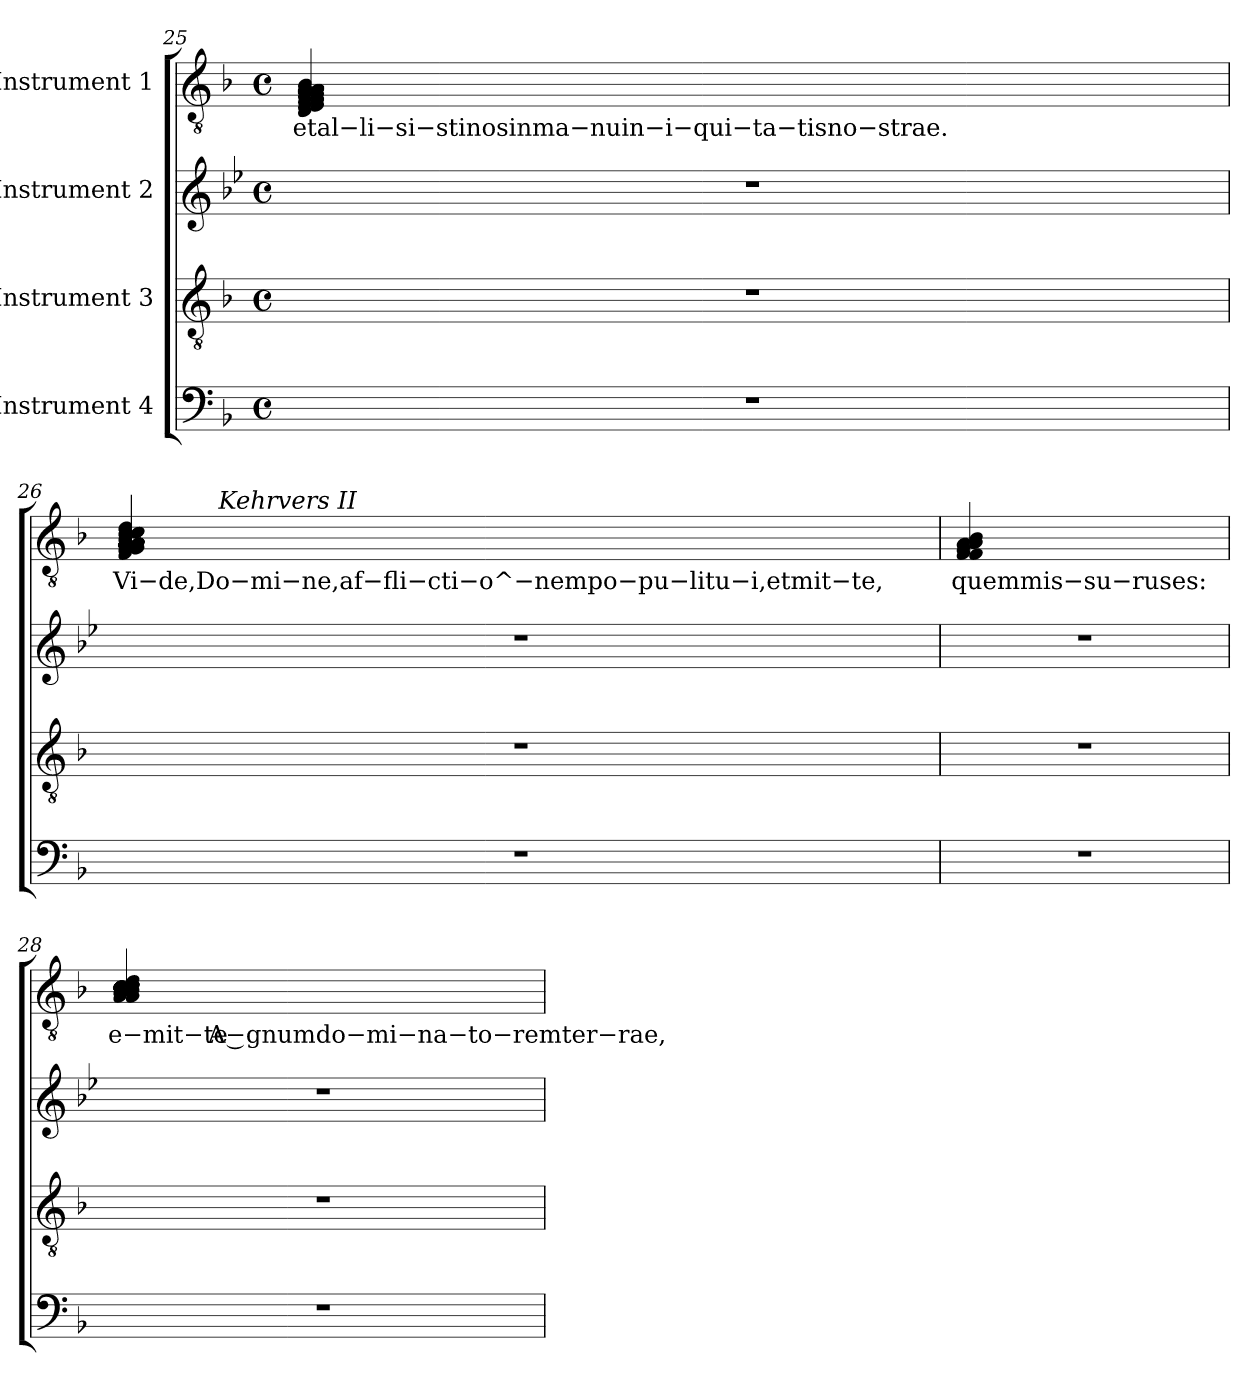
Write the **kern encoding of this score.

**kern	**kern	**kern	**kern	**text
*part4	*part3	*part2	*part1	*part1
*staff4	*staff3	*staff2	*staff1	*staff1
*I"Instrument 4	*I"Instrument 3	*I"Instrument 2	*I"Instrument 1	*
!!LO:LB:g=z
*clefF4	*clefGv2	*clefG2	*clefGv2	*
*k[b-]	*k[b-]	*k[b-e-]	*k[b-]	*
*F:	*F:	*B-:	*F:	*
*M4/4	*M4/4	*M4/4	*M4/4	*
*met(c)	*met(c)	*met(c)	*met(c)	*
=25	=25	=25	=25	=25
!	!	!	!	!LO:LY:b:cj
1r	1r	1r	(<(<(<4B-/ 4A/ 4A/ 4A/ 4A/ 4A/ 4A/ 4A/ 4A/ 4A/ 4A/ 4A/ 4A/ 4G/ 4G/ 4F/ 4F/ 4F/ 4E/ 4E/ 4D/	etal−li−si−stinosinma−nuin−i−qui−ta−tisno−strae.
.	.	.	2.ryy	.
!!LO:LB:g=z
=26	=26	=26	=26	=26
!	!	!	!LO:TX:a:i:t=Vers III	!
!	!	!	!	!LO:LY:b:cj
*	*	*	*^	*
1r	1r	1r	(<(>4d/ 4c/ 4c/ 4B-/ 4A/ 4A/ 4A/ 4A/ 4A/ 4A/ 4A/ 4A/ 4A/ 4A/ 4A/ 4A/ 4A/ 4G/ 4G/ 4F/ 4c/	16.ryy	Vi−de,Do−mi−ne,af−fli−cti−o^−nempo−pu−litu−i,etmit−te,
!	!	!	!	!LO:TX:a:i:t=Kehrvers II	!
.	.	.	.	2ryy	.
.	.	.	2.ryy	.	.
.	.	.	.	4ryy	.
.	.	.	.	8ryy	.
.	.	.	.	32ryy	.
!!LO:LB:g=z
=27	=27	=27	=27	=27	=27
!	!	!	!	!	!LO:LY:b:cj
*	*	*	*v	*v	*
1r	1r	1r	(<4B-/ 4A/ 4A/ 4G/ 4F/ 4F/	quemmis−su−ruses:
.	.	.	2.ryy	.
=28	=28	=28	=28	=28
!	!	!	!	!LO:LY:b:cj
1r	1r	1r	(>(>4d/ 4c/ 4c/ 4c/ 4c/ 4c/ 4c/ 4c/ 4c/ 4c/ 4B-/ 4B-/ 4A/ 4A/	e−mit−te A−gnumdo−mi−na−to−remter−rae,
.	.	.	2.ryy	.
=	=	=	=	=
*-	*-	*-	*-	*-
